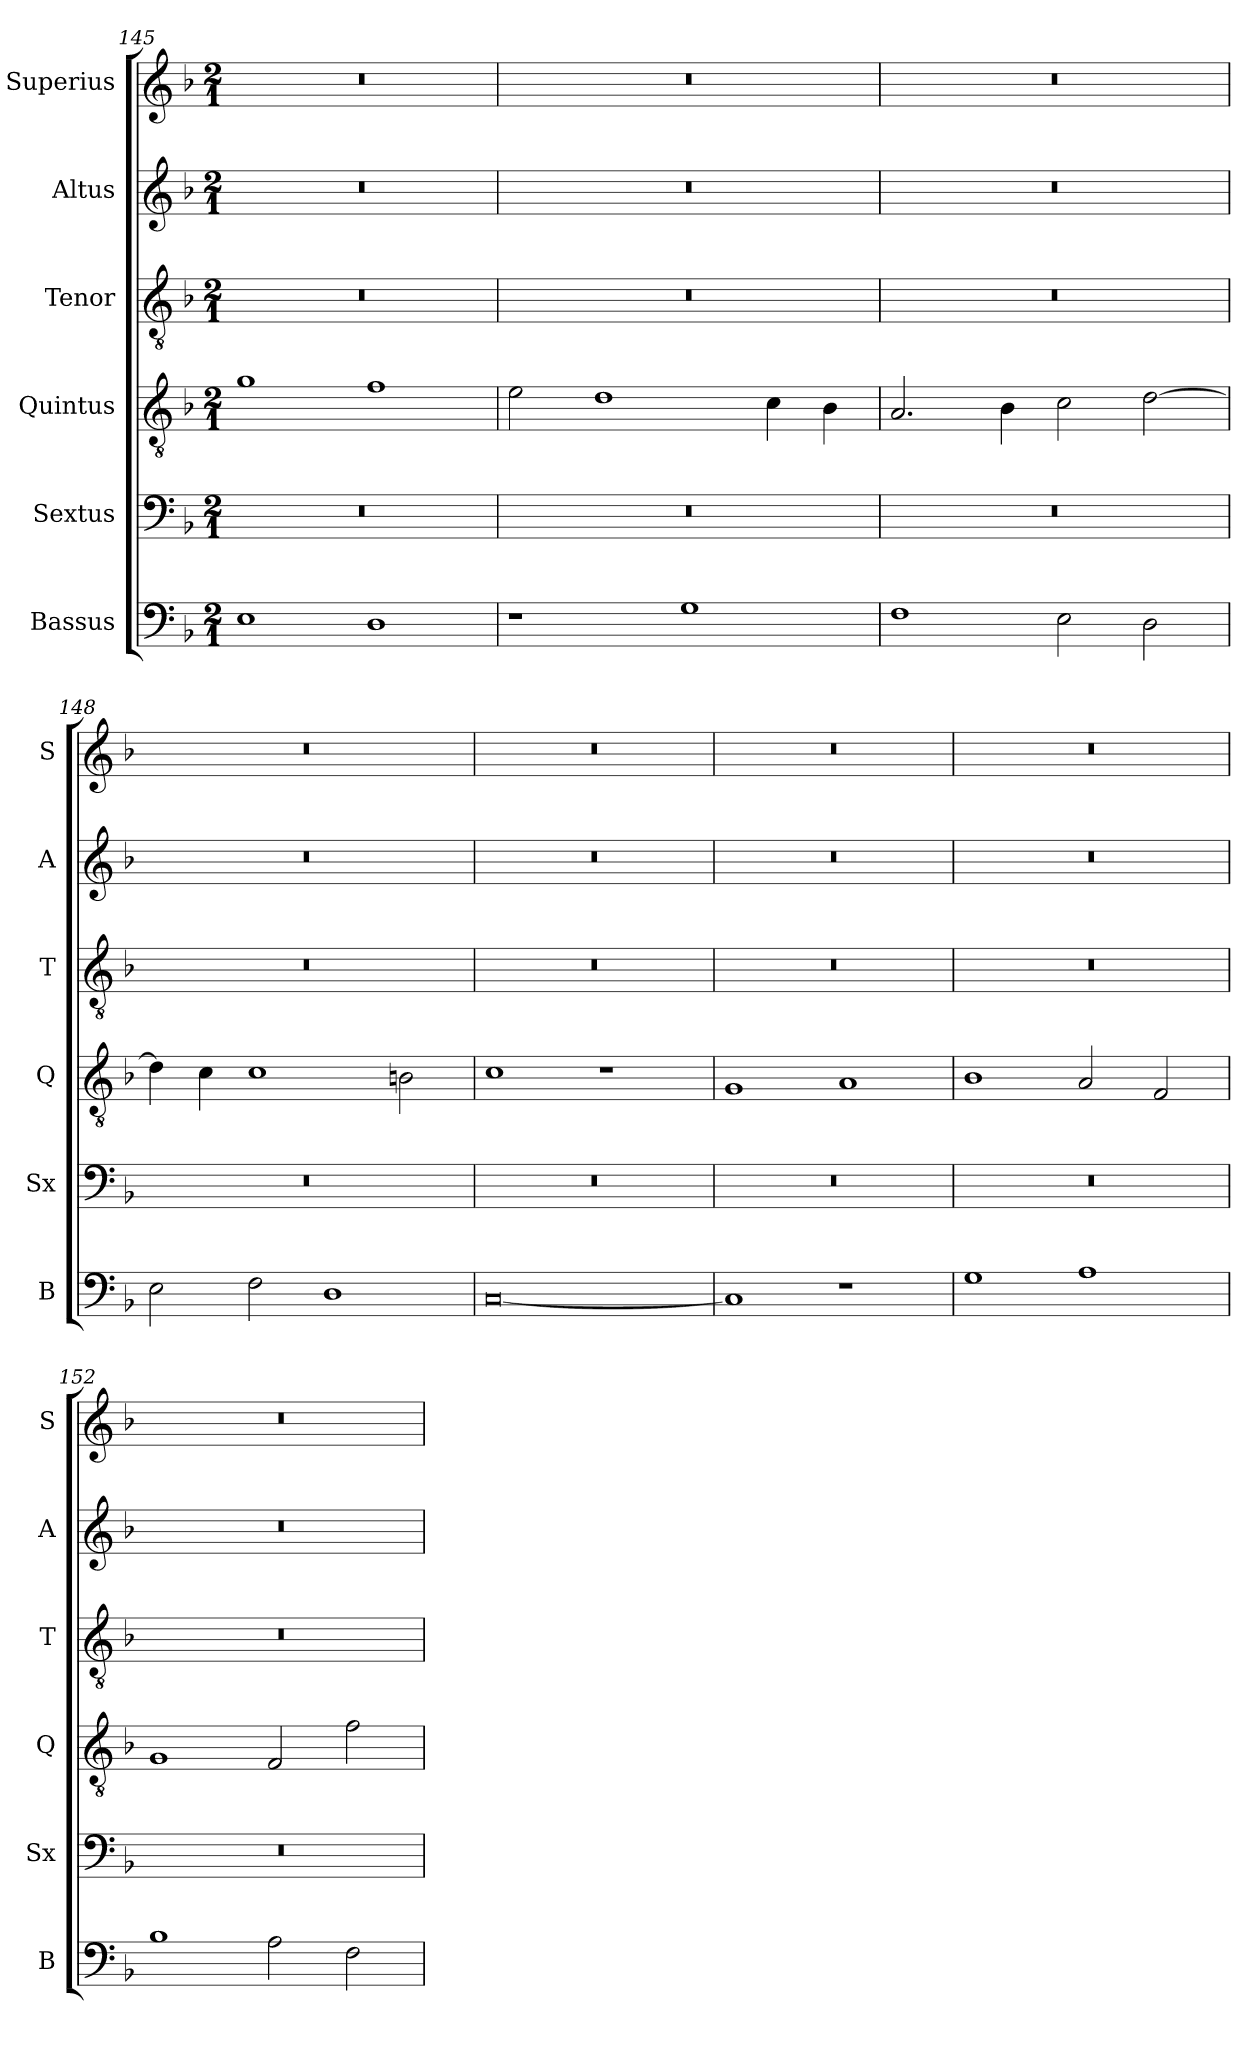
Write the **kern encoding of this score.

**kern	**kern	**kern	**kern	**kern	**kern
*part6	*part5	*part4	*part3	*part2	*part1
*staff6	*staff5	*staff4	*staff3	*staff2	*staff1
*I"Bassus	*I"Sextus	*I"Quintus	*I"Tenor	*I"Altus	*I"Superius
*I'B	*I'Sx	*I'Q	*I'T	*I'A	*I'S
*clefF4	*clefF4	*clefGv2	*clefGv2	*clefG2	*clefG2
*k[b-]	*k[b-]	*k[b-]	*k[b-]	*k[b-]	*k[b-]
*M2/1	*M2/1	*M2/1	*M2/1	*M2/1	*M2/1
=145	=145	=145	=145	=145	=145
1E	0r	1g	0r	0r	0r
1D	.	1f	.	.	.
=146	=146	=146	=146	=146	=146
1r	0r	2e\	0r	0r	0r
.	.	1d	.	.	.
1G	.	.	.	.	.
.	.	4c\	.	.	.
.	.	4B-\	.	.	.
=147	=147	=147	=147	=147	=147
1F	0r	2.A/	0r	0r	0r
.	.	4B-\	.	.	.
2E\	.	2c\	.	.	.
2D\	.	[2d\	.	.	.
=148	=148	=148	=148	=148	=148
2E\	0r	4d\]	0r	0r	0r
.	.	4c\	.	.	.
2F\	.	1c	.	.	.
1D	.	.	.	.	.
.	.	2Bn\	.	.	.
=149	=149	=149	=149	=149	=149
[0C	0r	1c	0r	0r	0r
.	.	1r	.	.	.
=150	=150	=150	=150	=150	=150
1C]	0r	1G	0r	0r	0r
1r	.	1A	.	.	.
=151	=151	=151	=151	=151	=151
1G	0r	1B-	0r	0r	0r
1A	.	2A/	.	.	.
.	.	2F/	.	.	.
=152	=152	=152	=152	=152	=152
1B-	0r	1G	0r	0r	0r
2A\	.	2F/	.	.	.
2F\	.	2f\	.	.	.
=	=	=	=	=	=
*-	*-	*-	*-	*-	*-
